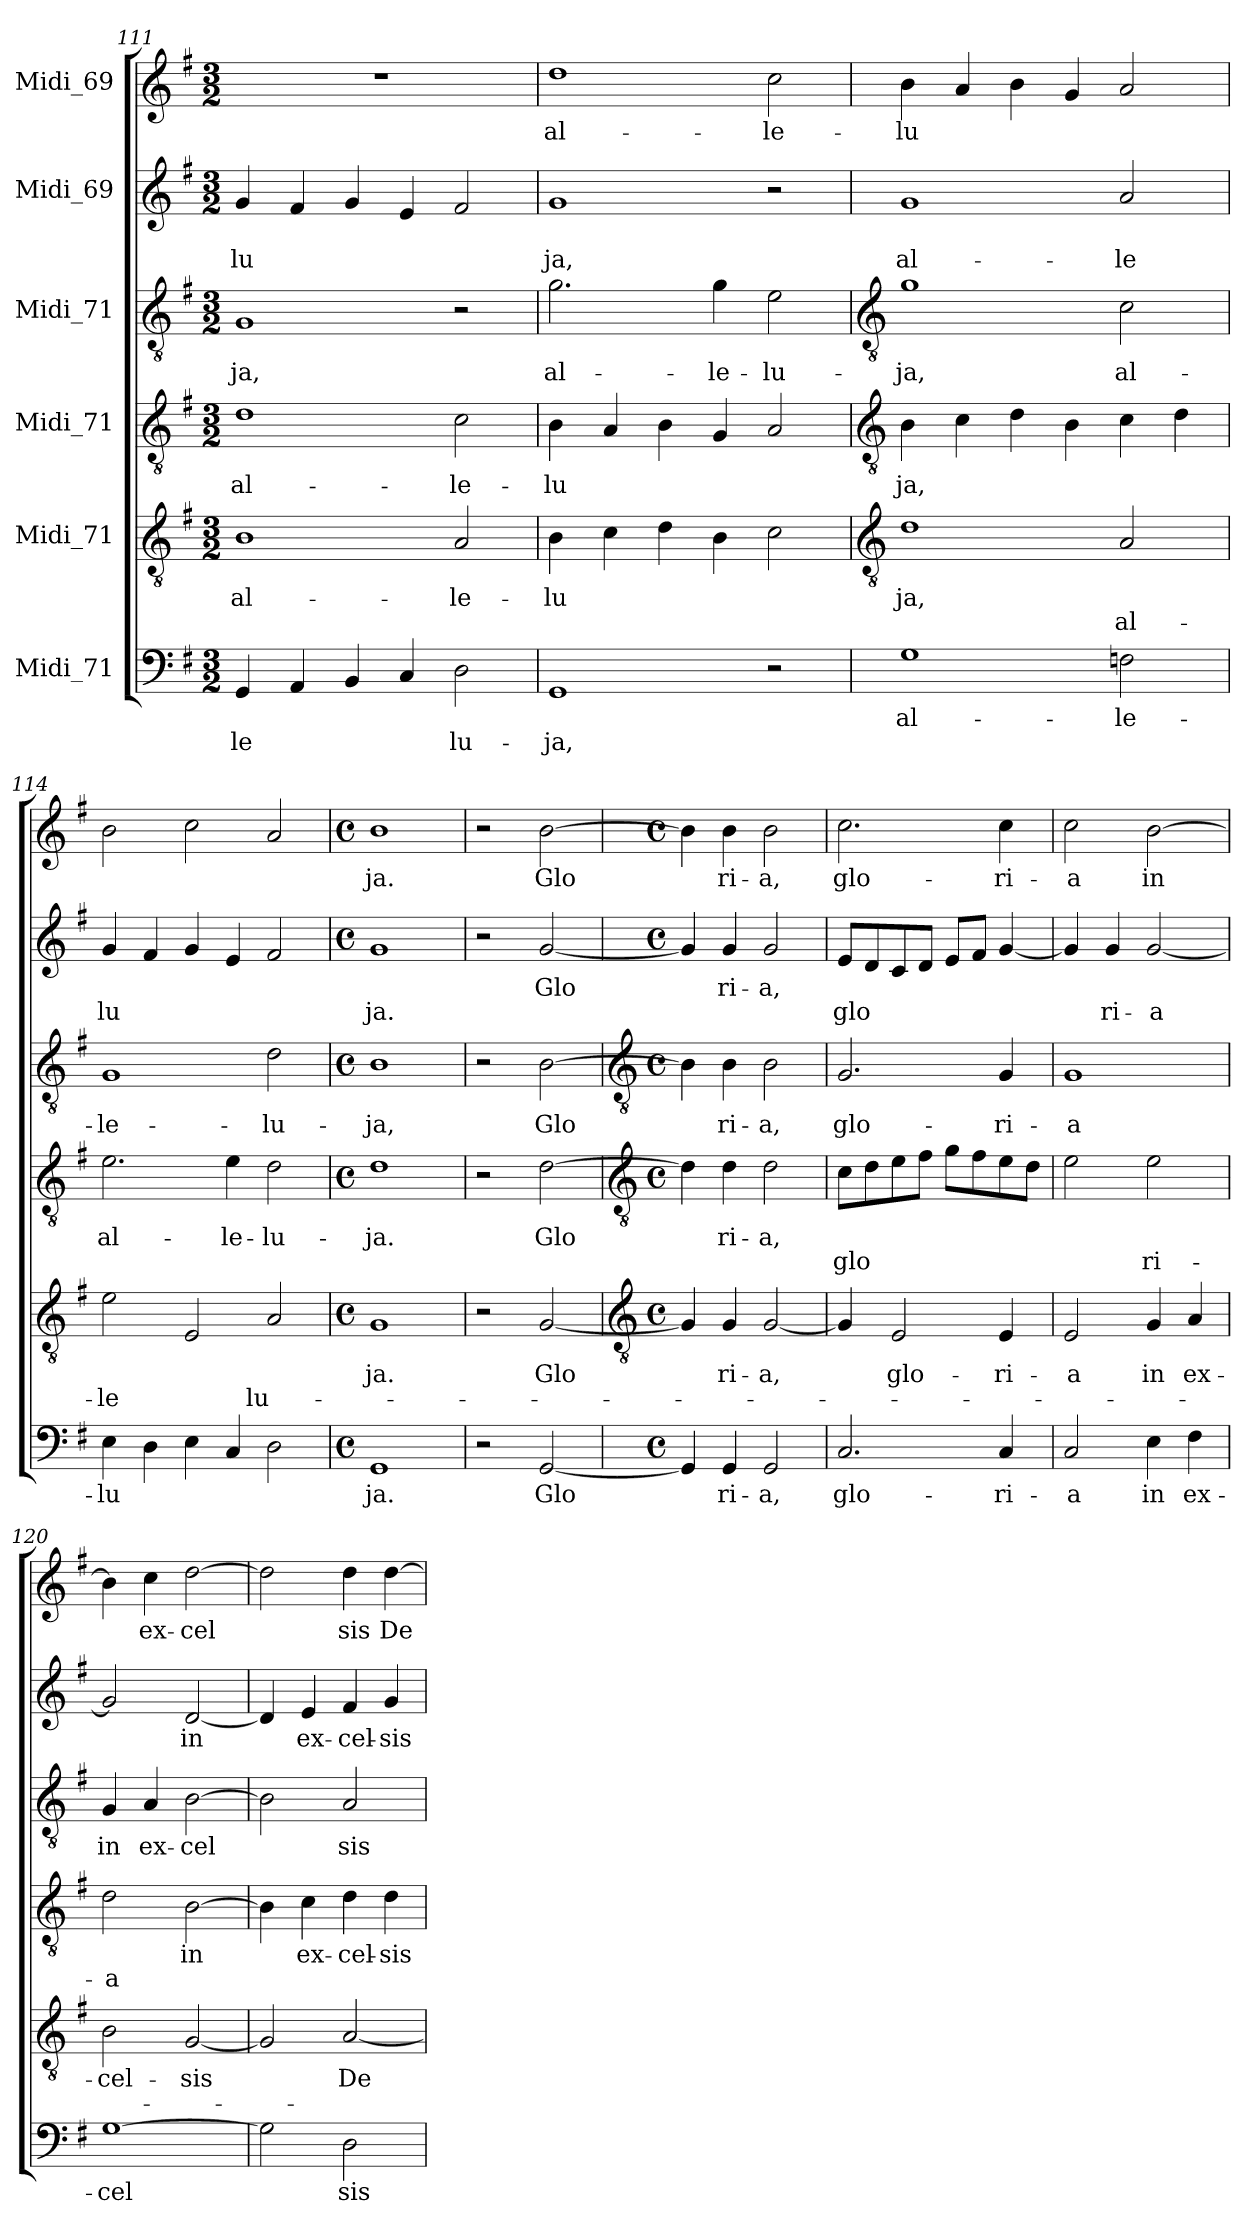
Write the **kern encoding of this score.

**kern	**text	**text	**kern	**text	**text	**kern	**text	**text	**kern	**text	**kern	**text	**text	**kern	**text
*part6	*part6	*part6	*part5	*part5	*part5	*part4	*part4	*part4	*part3	*part3	*part2	*part2	*part2	*part1	*part1
*staff6	*staff6	*staff6	*staff5	*staff5	*staff5	*staff4	*staff4	*staff4	*staff3	*staff3	*staff2	*staff2	*staff2	*staff1	*staff1
*I"Midi_71	*	*	*I"Midi_71	*	*	*I"Midi_71	*	*	*I"Midi_71	*	*I"Midi_69	*	*	*I"Midi_69	*
*clefF4	*	*	*clefGv2	*	*	*clefGv2	*	*	*clefGv2	*	*clefG2	*	*	*clefG2	*
*k[f#]	*	*	*k[f#]	*	*	*k[f#]	*	*	*k[f#]	*	*k[f#]	*	*	*k[f#]	*
*G:	*	*	*G:	*	*	*G:	*	*	*G:	*	*G:	*	*	*G:	*
*M3/2	*	*	*M3/2	*	*	*M3/2	*	*	*M3/2	*	*M3/2	*	*	*M3/2	*
=111	=111	=111	=111	=111	=111	=111	=111	=111	=111	=111	=111	=111	=111	=111	=111
!	!	!LO:LY:b	!	!LO:LY:b	!	!	!LO:LY:b	!	!	!LO:LY:b	!	!	!LO:LY:b	!LO:N:vis=1	!
4GG	.	-le	1B	al-	.	1d	al-	.	1G	ja,	4g	.	-lu	1.r	.
4AA	.	.	.	.	.	.	.	.	.	.	4f#	.	.	.	.
4BB	.	.	.	.	.	.	.	.	.	.	4g	.	.	.	.
4C	.	.	.	.	.	.	.	.	.	.	4e	.	.	.	.
!	!	!LO:LY:b	!	!LO:LY:b	!	!	!LO:LY:b	!	!	!	!	!	!	!	!
2D	.	lu-	2A	-le-	.	2c	-le-	.	2r	.	2f#	.	.	.	.
=112	=112	=112	=112	=112	=112	=112	=112	=112	=112	=112	=112	=112	=112	=112	=112
!	!	!LO:LY:b	!	!LO:LY:b	!	!	!LO:LY:b	!	!	!LO:LY:b	!	!	!LO:LY:b	!	!LO:LY:b
1GG	.	-ja,	4B	-lu	.	4B	-lu	.	2.g	al-	1g	.	ja,	1dd	al-
.	.	.	4c	.	.	4A	.	.	.	.	.	.	.	.	.
.	.	.	4d	.	.	4B	.	.	.	.	.	.	.	.	.
!	!	!	!	!	!	!	!	!	!	!LO:LY:b	!	!	!	!	!
.	.	.	4B	.	.	4G	.	.	4g	-le-	.	.	.	.	.
!	!	!	!	!	!	!	!	!	!	!LO:LY:b	!	!	!	!	!LO:LY:b
2r	.	.	2c	.	.	2A	.	.	2e	-lu-	2r	.	.	2cc	-le-
!!LO:LB:g=z
=113	=113	=113	=113	=113	=113	=113	=113	=113	=113	=113	=113	=113	=113	=113	=113
*	*	*	*clefGv2	*	*	*clefGv2	*	*	*clefGv2	*	*	*	*	*	*
!	!LO:LY:b	!	!	!LO:LY:b	!	!	!LO:LY:b	!	!	!LO:LY:b	!	!	!LO:LY:b	!	!LO:LY:b
1G	al-	.	1d	ja,	.	4B	ja,	.	1g	-ja,	1g	.	al-	4b	-lu
.	.	.	.	.	.	4c	.	.	.	.	.	.	.	4a	.
.	.	.	.	.	.	4d	.	.	.	.	.	.	.	4b	.
.	.	.	.	.	.	4B	.	.	.	.	.	.	.	4g	.
!	!LO:LY:b	!	!	!	!LO:LY:b	!	!	!	!	!LO:LY:b	!	!	!LO:LY:b	!	!
2Fn	-le-	.	2A	.	al-	4c	.	.	2c	al-	2a	.	-le	2a	.
.	.	.	.	.	.	4d	.	.	.	.	.	.	.	.	.
=114	=114	=114	=114	=114	=114	=114	=114	=114	=114	=114	=114	=114	=114	=114	=114
!	!LO:LY:b	!	!	!	!LO:LY:b	!	!LO:LY:b	!	!	!LO:LY:b	!	!	!LO:LY:b	!	!
4E	-lu	.	2e	.	-le	2.e	al-	.	1G	-le-	4g	.	lu	2b	.
4D	.	.	.	.	.	.	.	.	.	.	4f#	.	.	.	.
4E	.	.	2E	.	.	.	.	.	.	.	4g	.	.	2cc	.
!	!	!	!	!	!	!	!LO:LY:b	!	!	!	!	!	!	!	!
4C	.	.	.	.	.	4e	-le-	.	.	.	4e	.	.	.	.
!	!	!	!	!	!LO:LY:b	!	!LO:LY:b	!	!	!LO:LY:b	!	!	!	!	!
2D	.	.	2A	.	lu-	2d	-lu-	.	2d	-lu-	2f#	.	.	2a	.
=115	=115	=115	=115	=115	=115	=115	=115	=115	=115	=115	=115	=115	=115	=115	=115
*M4/4	*	*	*M4/4	*	*	*M4/4	*	*	*M4/4	*	*M4/4	*	*	*M4/4	*
*met(c)	*	*	*met(c)	*	*	*met(c)	*	*	*met(c)	*	*met(c)	*	*	*met(c)	*
!	!LO:LY:b	!	!	!LO:LY:b	!	!	!LO:LY:b	!	!	!LO:LY:b	!	!	!LO:LY:b	!	!LO:LY:b
1GG	ja.	.	1G	-ja.	.	1d	-ja.	.	1B	-ja,	1g	.	ja.	1b	ja.
=116	=116	=116	=116	=116	=116	=116	=116	=116	=116	=116	=116	=116	=116	=116	=116
2r	.	.	2r	.	.	2r	.	.	2r	.	2r	.	.	2r	.
!	!LO:LY:b	!	!	!LO:LY:b	!	!	!LO:LY:b	!	!	!LO:LY:b	!	!LO:LY:b	!	!	!LO:LY:b
[2GG	Glo	.	[2G	Glo	.	[2d	Glo	.	[2B	Glo	[2g	Glo	.	[2b	Glo
!!LO:LB:g=z
=117	=117	=117	=117	=117	=117	=117	=117	=117	=117	=117	=117	=117	=117	=117	=117
*	*	*	*clefGv2	*	*	*clefGv2	*	*	*clefGv2	*	*	*	*	*	*
*M4/4	*	*	*M4/4	*	*	*M4/4	*	*	*M4/4	*	*M4/4	*	*	*M4/4	*
*met(c)	*	*	*met(c)	*	*	*met(c)	*	*	*met(c)	*	*met(c)	*	*	*met(c)	*
4GG]	.	.	4G]	.	.	4d]	.	.	4B]	.	4g]	.	.	4b]	.
!	!LO:LY:b	!	!	!LO:LY:b	!	!	!LO:LY:b	!	!	!LO:LY:b	!	!LO:LY:b	!	!	!LO:LY:b
4GG	ri-	.	4G	ri-	.	4d	ri-	.	4B	ri-	4g	ri-	.	4b	ri-
!	!LO:LY:b	!	!	!LO:LY:b	!	!	!LO:LY:b	!	!	!LO:LY:b	!	!LO:LY:b	!	!	!LO:LY:b
2GG	-a,	.	[2G	-a,	.	2d	-a,	.	2B	-a,	2g	-a,	.	2b	-a,
=118	=118	=118	=118	=118	=118	=118	=118	=118	=118	=118	=118	=118	=118	=118	=118
!	!LO:LY:b	!	!	!	!	!	!	!LO:LY:b	!	!LO:LY:b	!	!	!LO:LY:b	!	!LO:LY:b
2.C	glo-	.	4G]	.	.	8cL	.	glo	2.G	glo-	8eL	.	glo	2.cc	glo-
.	.	.	.	.	.	8d	.	.	.	.	8d	.	.	.	.
!	!	!	!	!LO:LY:b	!	!	!	!	!	!	!	!	!	!	!
.	.	.	2E	glo-	.	8e	.	.	.	.	8c	.	.	.	.
.	.	.	.	.	.	8f#J	.	.	.	.	8dJ	.	.	.	.
.	.	.	.	.	.	8gL	.	.	.	.	8eL	.	.	.	.
.	.	.	.	.	.	8f#	.	.	.	.	8f#J	.	.	.	.
!	!LO:LY:b	!	!	!LO:LY:b	!	!	!	!	!	!LO:LY:b	!	!	!	!	!LO:LY:b
4C	-ri-	.	4E	-ri-	.	8e	.	.	4G	-ri-	[4g	.	.	4cc	-ri-
.	.	.	.	.	.	8dJ	.	.	.	.	.	.	.	.	.
=119	=119	=119	=119	=119	=119	=119	=119	=119	=119	=119	=119	=119	=119	=119	=119
!	!LO:LY:b	!	!	!LO:LY:b	!	!	!	!	!	!LO:LY:b	!	!	!	!	!LO:LY:b
2C	-a	.	2E	-a	.	2e	.	.	1G	-a	4g]	.	.	2cc	-a
!	!	!	!	!	!	!	!	!	!	!	!	!	!LO:LY:b	!	!
.	.	.	.	.	.	.	.	.	.	.	4g	.	ri-	.	.
!	!LO:LY:b	!	!	!LO:LY:b	!	!	!	!LO:LY:b	!	!	!	!	!LO:LY:b	!	!LO:LY:b
4E	in	.	4G	in	.	2e	.	ri-	.	.	[2g	.	-a	[2b	in
!	!LO:LY:b	!	!	!LO:LY:b	!	!	!	!	!	!	!	!	!	!	!
4F#	ex-	.	4A	ex-	.	.	.	.	.	.	.	.	.	.	.
=120	=120	=120	=120	=120	=120	=120	=120	=120	=120	=120	=120	=120	=120	=120	=120
!	!LO:LY:b	!	!	!LO:LY:b	!	!	!	!LO:LY:b	!	!LO:LY:b	!	!	!	!	!
[1G	-cel	.	2B	-cel-	.	2d	.	-a	4G	in	2g]	.	.	4b]	.
!	!	!	!	!	!	!	!	!	!	!LO:LY:b	!	!	!	!	!LO:LY:b
.	.	.	.	.	.	.	.	.	4A	ex-	.	.	.	4cc	ex-
!	!	!	!	!LO:LY:b	!	!	!LO:LY:b	!	!	!LO:LY:b	!	!LO:LY:b	!	!	!LO:LY:b
.	.	.	[2G	-sis	.	[2B	in	.	[2B	-cel	[2d	in	.	[2dd	-cel
=121	=121	=121	=121	=121	=121	=121	=121	=121	=121	=121	=121	=121	=121	=121	=121
2G]	.	.	2G]	.	.	4B]	.	.	2B]	.	4d]	.	.	2dd]	.
!	!	!	!	!	!	!	!LO:LY:b	!	!	!	!	!LO:LY:b	!	!	!
.	.	.	.	.	.	4c	ex-	.	.	.	4e	ex-	.	.	.
!	!LO:LY:b	!	!	!LO:LY:b	!	!	!LO:LY:b	!	!	!LO:LY:b	!	!LO:LY:b	!	!	!LO:LY:b
2D	sis	.	[2A	De	.	4d	-cel-	.	2A	sis	4f#	-cel-	.	4dd	sis
!	!	!	!	!	!	!	!LO:LY:b	!	!	!	!	!LO:LY:b	!	!	!LO:LY:b
.	.	.	.	.	.	4d	-sis	.	.	.	4g	-sis	.	[4dd	De
=	=	=	=	=	=	=	=	=	=	=	=	=	=	=	=
*-	*-	*-	*-	*-	*-	*-	*-	*-	*-	*-	*-	*-	*-	*-	*-
